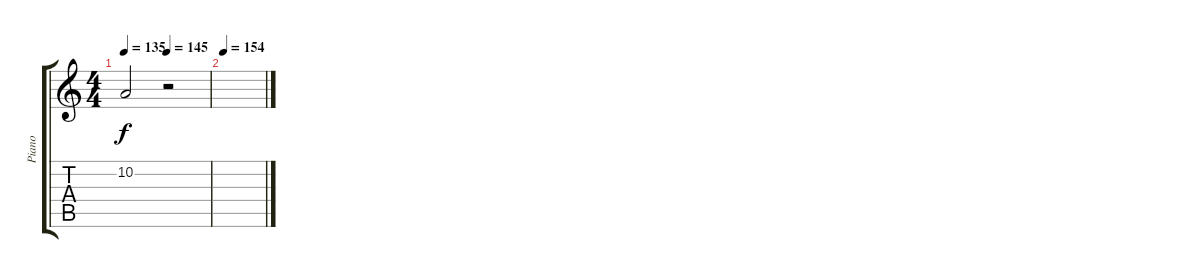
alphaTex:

\track ("Piano" "Piano") {instrument electricgrandpiano}
\staff {score tabs}
\tuning (E4 B3 G3 D3 A2 E2) {hide}
\ts (4 4)
\tempo 135
\tempo (145 0.5)
\clef g2
\ks c
10.2.2{dy f} r.2 |
\tempo 154
